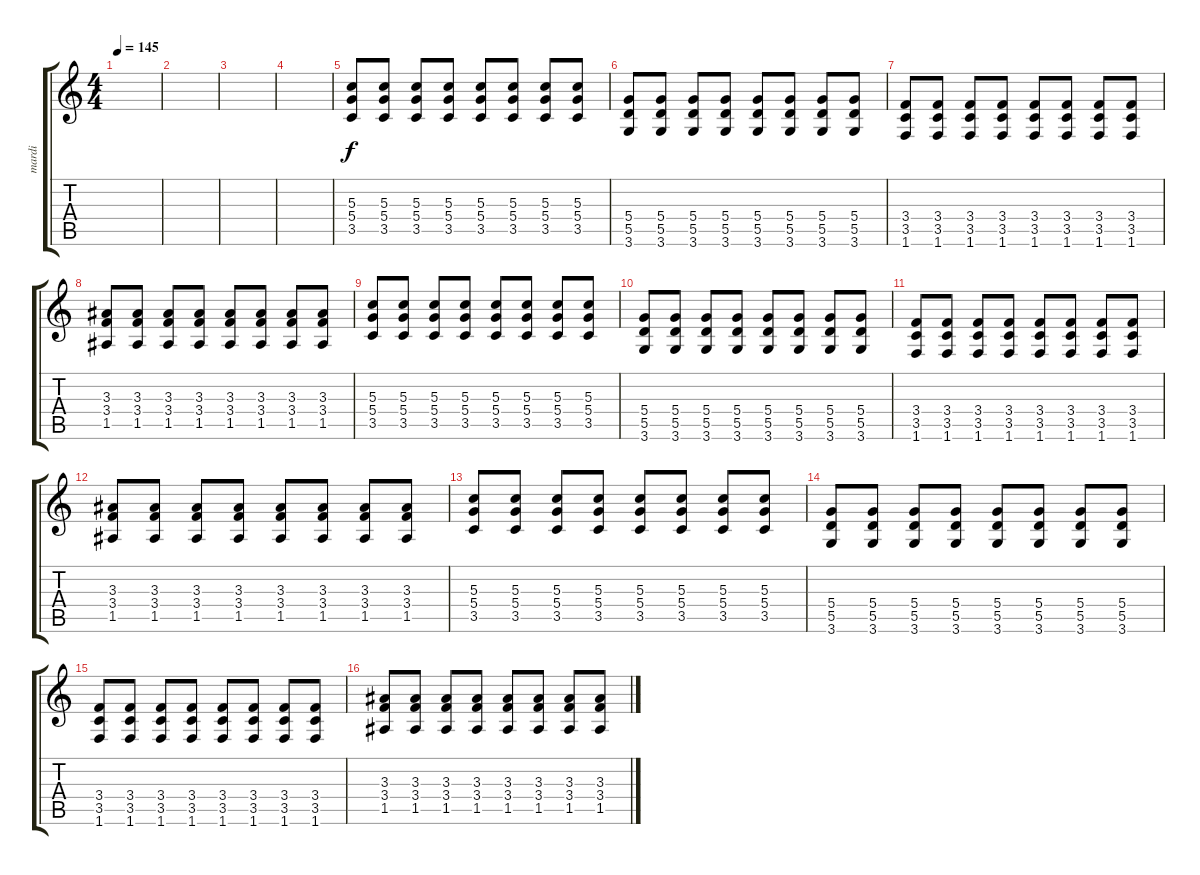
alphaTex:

\track ("mardi" "mardi") {instrument overdrivenguitar}
\staff {score tabs}
\tuning (E4 B3 G3 D3 A2 E2) {hide}
\ts (4 4)
\tempo 145
\clef g2
\ks c
|
|
|
|
(5.3 5.4 3.5).8 (5.3 5.4 3.5).8 (5.3 5.4 3.5).8 (5.3 5.4 3.5).8 (5.3 5.4 3.5).8 (5.3 5.4 3.5).8 (5.3 5.4 3.5).8 (5.3 5.4 3.5).8 |
(5.4 5.5 3.6).8 (5.4 5.5 3.6).8 (5.4 5.5 3.6).8 (5.4 5.5 3.6).8 (5.4 5.5 3.6).8 (5.4 5.5 3.6).8 (5.4 5.5 3.6).8 (5.4 5.5 3.6).8 |
(3.4 3.5 1.6).8 (3.4 3.5 1.6).8 (3.4 3.5 1.6).8 (3.4 3.5 1.6).8 (3.4 3.5 1.6).8 (3.4 3.5 1.6).8 (3.4 3.5 1.6).8 (3.4 3.5 1.6).8 |
(3.3 3.4 1.5).8 (3.3 3.4 1.5).8 (3.3 3.4 1.5).8 (3.3 3.4 1.5).8 (3.3 3.4 1.5).8 (3.3 3.4 1.5).8 (3.3 3.4 1.5).8 (3.3 3.4 1.5).8 |
(5.3 5.4 3.5).8 (5.3 5.4 3.5).8 (5.3 5.4 3.5).8 (5.3 5.4 3.5).8 (5.3 5.4 3.5).8 (5.3 5.4 3.5).8 (5.3 5.4 3.5).8 (5.3 5.4 3.5).8 |
(5.4 5.5 3.6).8 (5.4 5.5 3.6).8 (5.4 5.5 3.6).8 (5.4 5.5 3.6).8 (5.4 5.5 3.6).8 (5.4 5.5 3.6).8 (5.4 5.5 3.6).8 (5.4 5.5 3.6).8 |
(3.4 3.5 1.6).8 (3.4 3.5 1.6).8 (3.4 3.5 1.6).8 (3.4 3.5 1.6).8 (3.4 3.5 1.6).8 (3.4 3.5 1.6).8 (3.4 3.5 1.6).8 (3.4 3.5 1.6).8 |
(3.3 3.4 1.5).8 (3.3 3.4 1.5).8 (3.3 3.4 1.5).8 (3.3 3.4 1.5).8 (3.3 3.4 1.5).8 (3.3 3.4 1.5).8 (3.3 3.4 1.5).8 (3.3 3.4 1.5).8 |
(5.3 5.4 3.5).8 (5.3 5.4 3.5).8 (5.3 5.4 3.5).8 (5.3 5.4 3.5).8 (5.3 5.4 3.5).8 (5.3 5.4 3.5).8 (5.3 5.4 3.5).8 (5.3 5.4 3.5).8 |
(5.4 5.5 3.6).8 (5.4 5.5 3.6).8 (5.4 5.5 3.6).8 (5.4 5.5 3.6).8 (5.4 5.5 3.6).8 (5.4 5.5 3.6).8 (5.4 5.5 3.6).8 (5.4 5.5 3.6).8 |
(3.4 3.5 1.6).8 (3.4 3.5 1.6).8 (3.4 3.5 1.6).8 (3.4 3.5 1.6).8 (3.4 3.5 1.6).8 (3.4 3.5 1.6).8 (3.4 3.5 1.6).8 (3.4 3.5 1.6).8 |
(3.3 3.4 1.5).8 (3.3 3.4 1.5).8 (3.3 3.4 1.5).8 (3.3 3.4 1.5).8 (3.3 3.4 1.5).8 (3.3 3.4 1.5).8 (3.3 3.4 1.5).8 (3.3 3.4 1.5).8
